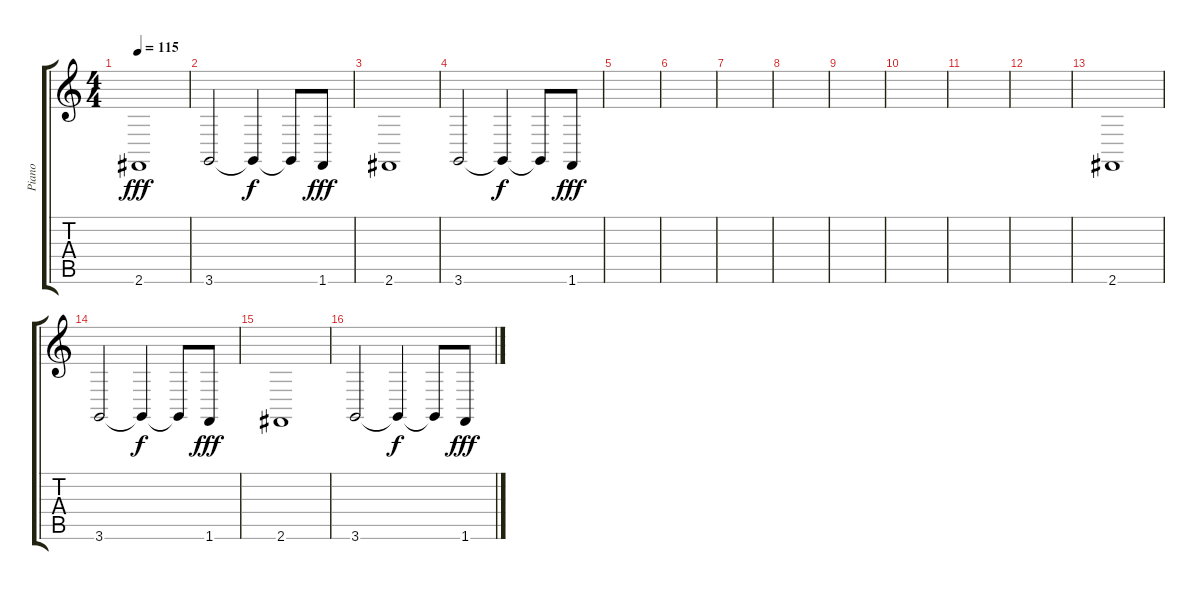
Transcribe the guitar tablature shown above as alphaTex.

\track ("Piano" "Piano") {instrument electricgrandpiano}
\staff {score tabs}
\tuning (E4 B3 G3 D3 A2 E2) {hide}
\ts (4 4)
\tempo 115
\clef g2
\ks c
2.6.1{dy fff} |
3.6.2 3.6{t}.4{dy f} 3.6{t}.8 1.6.8{dy fff} |
2.6.1 |
3.6.2 3.6{t}.4{dy f} 3.6{t}.8 1.6.8{dy fff} |
|
|
|
|
|
|
|
|
2.6.1 |
3.6.2 3.6{t}.4{dy f} 3.6{t}.8 1.6.8{dy fff} |
2.6.1 |
3.6.2 3.6{t}.4{dy f} 3.6{t}.8 1.6.8{dy fff}
